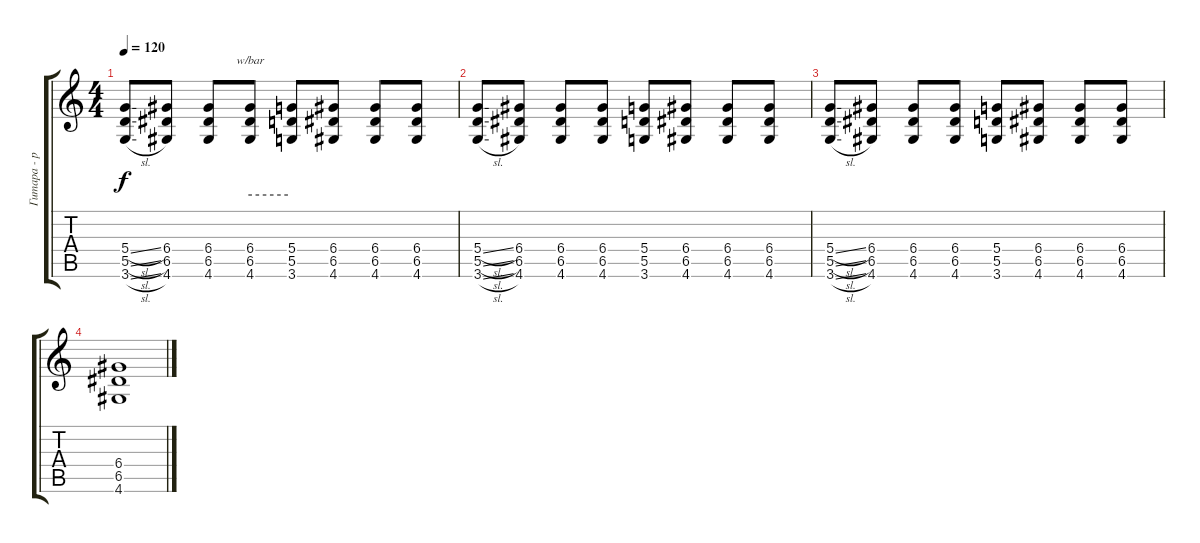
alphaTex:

\track ("Гитара - ритм" "Гитара - р") {instrument distortionguitar}
\staff {score tabs}
\tuning (E4 B3 G3 D3 A2 E2) {hide}
\ts (4 4)
\tempo 120
\clef g2
\ks c
(5.4{sl} 5.5{sl} 3.6{sl}).8{dy f} (6.4 6.5 4.6).8 (6.4 6.5 4.6).8 (6.4 6.5 4.6).8{tbe (hold default 0 0 60 0)} (5.4 5.5 3.6).8 (6.4 6.5 4.6).8 (6.4 6.5 4.6).8 (6.4 6.5 4.6).8 |
(5.4{sl} 5.5{sl} 3.6{sl}).8 (6.4 6.5 4.6).8 (6.4 6.5 4.6).8 (6.4 6.5 4.6).8 (5.4 5.5 3.6).8 (6.4 6.5 4.6).8 (6.4 6.5 4.6).8 (6.4 6.5 4.6).8 |
(5.4{sl} 5.5{sl} 3.6{sl}).8 (6.4 6.5 4.6).8 (6.4 6.5 4.6).8 (6.4 6.5 4.6).8 (5.4 5.5 3.6).8 (6.4 6.5 4.6).8 (6.4 6.5 4.6).8 (6.4 6.5 4.6).8 |
(6.4 6.5 4.6).1
